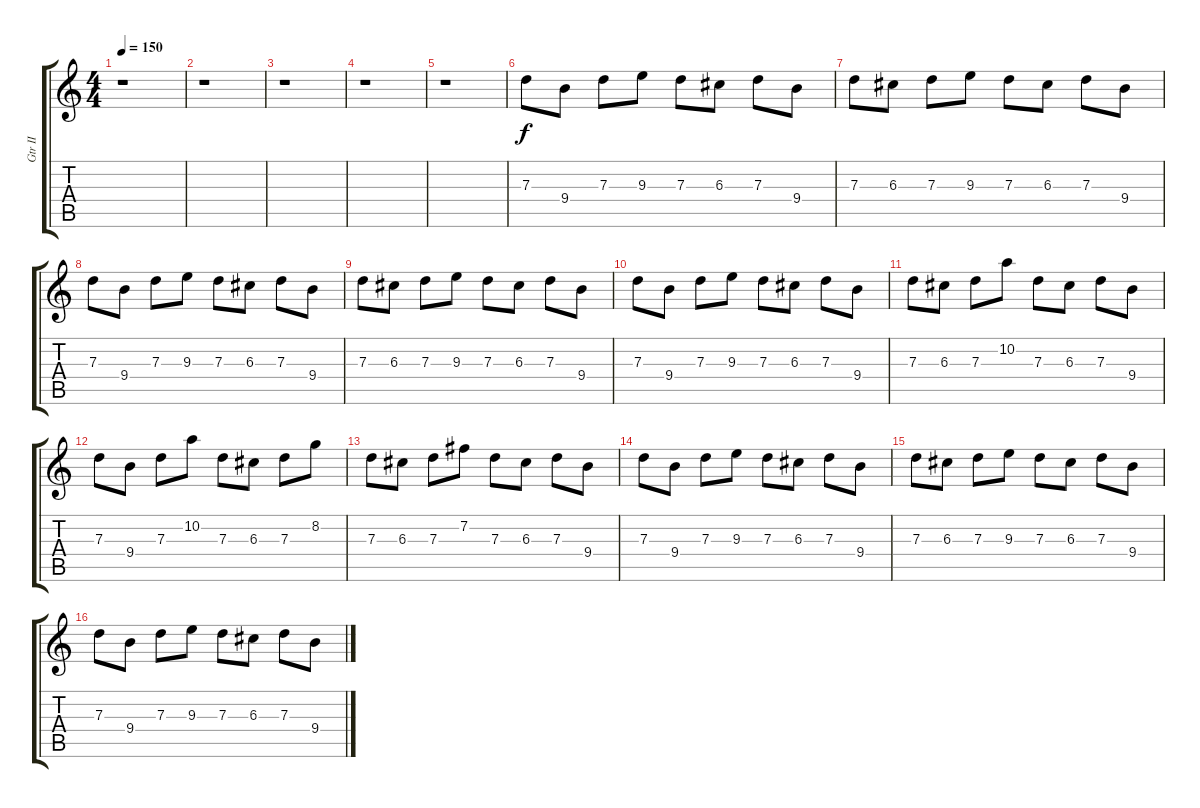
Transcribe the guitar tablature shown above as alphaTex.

\track ("Gtr II" "Gtr II") {instrument distortionguitar}
\staff {score tabs}
\tuning (E4 B3 G3 D3 A2 E2) {hide}
\ts (4 4)
\tempo 150
\clef g2
\ks c
r.1{dy f} |
r.1 |
r.1 |
r.1 |
r.1 |
7.3.8 9.4.8 7.3.8 9.3.8 7.3.8 6.3.8 7.3.8 9.4.8 |
7.3.8 6.3.8 7.3.8 9.3.8 7.3.8 6.3.8 7.3.8 9.4.8 |
7.3.8 9.4.8 7.3.8 9.3.8 7.3.8 6.3.8 7.3.8 9.4.8 |
7.3.8 6.3.8 7.3.8 9.3.8 7.3.8 6.3.8 7.3.8 9.4.8 |
7.3.8 9.4.8 7.3.8 9.3.8 7.3.8 6.3.8 7.3.8 9.4.8 |
7.3.8 6.3.8 7.3.8 10.2.8 7.3.8 6.3.8 7.3.8 9.4.8 |
7.3.8 9.4.8 7.3.8 10.2.8 7.3.8 6.3.8 7.3.8 8.2.8 |
7.3.8 6.3.8 7.3.8 7.2.8 7.3.8 6.3.8 7.3.8 9.4.8 |
7.3.8 9.4.8 7.3.8 9.3.8 7.3.8 6.3.8 7.3.8 9.4.8 |
7.3.8 6.3.8 7.3.8 9.3.8 7.3.8 6.3.8 7.3.8 9.4.8 |
7.3.8 9.4.8 7.3.8 9.3.8 7.3.8 6.3.8 7.3.8 9.4.8
